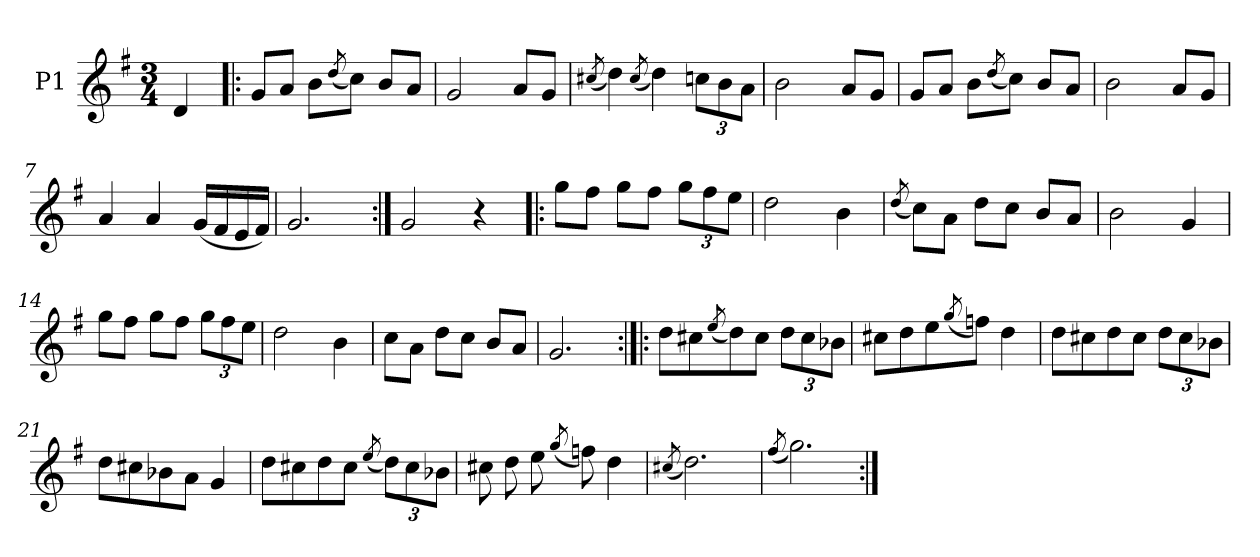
**kern
*part1
*staff1
*I"P1
*clefG2
*k[f#]
*G:
*M3/4
=
4d
=1!|:
8gL
8aJ
8bL
(8qdd/
8ccJ)
8bL
8aJ
=2
2g
8aL
8gJ
=3
(8qcc#X/
4dd)
(8qcc#/
4dd)
12ccnL
12b
12aJ
=4
2b
8aL
8gJ
=5
8gL
8aJ
8bL
(8qdd/
8ccJ)
8bL
8aJ
=6
2b
8aL
8gJ
=7
4a
4a
(16gLL
16f#
16e
16f#JJ)
=8
2.g
=9:|!
2g
4r
=10!|:
8ggL
8ff#J
8ggL
8ff#J
12ggL
12ff#
12eeJ
=11
2dd
4b
=12
(8qdd/
8ccL)
8aJ
8ddL
8ccJ
8bL
8aJ
=13
2b
4g
=14
8ggL
8ff#J
8ggL
8ff#J
12ggL
12ff#
12eeJ
=15
2dd
4b
=16
8ccL
8aJ
8ddL
8ccJ
8bL
8aJ
=17
2.g
=18:|!|:
8ddL
8cc#X
(8qee/
8dd)
8cc#J
12ddL
12cc#
12b-XJ
=19
8cc#XL
8dd
8ee
(8qgg/
8ffnJ)
4dd
=20
8ddL
8cc#X
8dd
8cc#J
12ddL
12cc#
12b-XJ
=21
8ddL
8cc#X
8b-X
8aJ
4g
=22
8ddL
8cc#X
8dd
8cc#J
(8qee/
12ddL)
12cc#
12b-XJ
=23
8cc#X
8dd
8ee
(8qgg/
8ffn)
4dd
=24
(8qcc#X/
2.dd)
=25
(8qff#/
2.gg)
=:|!
*-
